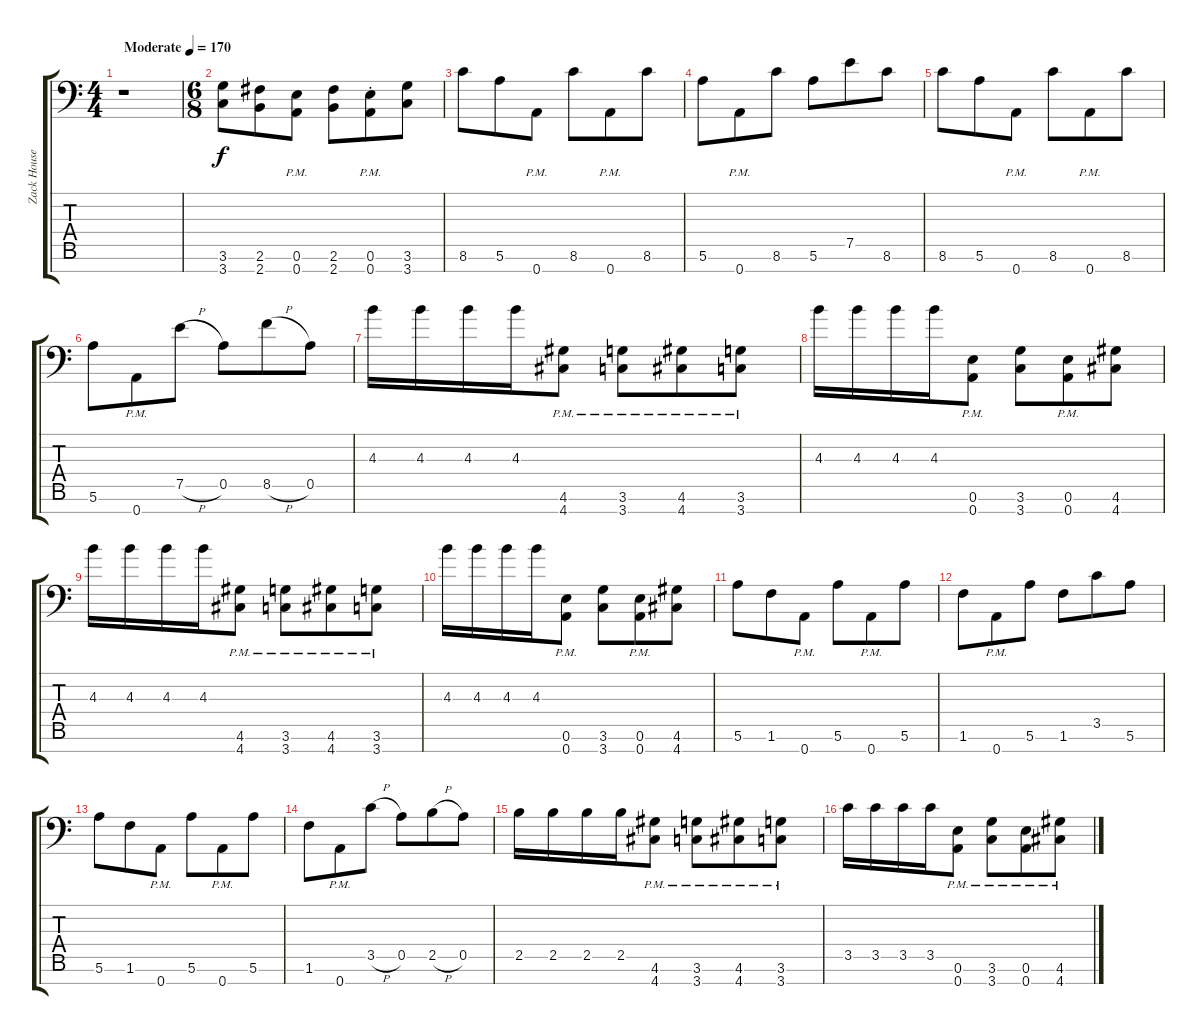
\track ("Zack Householder" "Zack House") {instrument distortionguitar}
\staff {score tabs}
\tuning (E4 B3 G3 D3 A2 E2 A1) {hide}
\ts (4 4)
\tempo (170 "Moderate")
\clef f4
\ks c
r.1{dy f instrument distortionguitar} |
\ts (6 8)
(3.6 3.7).8 (2.6 2.7).8 (0.6{pm} 0.7{pm}).8 (2.6 2.7).8 (0.6{pm st} 0.7{pm st}).8 (3.6 3.7).8 |
8.6.8 5.6.8 0.7{pm}.8 8.6.8 0.7{pm}.8 8.6.8 |
5.6.8 0.7{pm}.8 8.6.8 5.6.8 7.5.8 8.6.8 |
8.6.8 5.6.8 0.7{pm}.8 8.6.8 0.7{pm}.8 8.6.8 |
5.6.8 0.7{pm}.8 7.5{h}.8 0.5.8 8.5{h}.8 0.5.8 |
4.3.16 4.3.16 4.3.16 4.3.16 (4.6{pm} 4.7{pm}).8 (3.6{pm} 3.7{pm}).8 (4.6{pm} 4.7{pm}).8 (3.6{pm} 3.7{pm}).8 |
4.3.16 4.3.16 4.3.16 4.3.16 (0.6{pm} 0.7{pm}).8 (3.6 3.7).8 (0.6{pm} 0.7{pm}).8 (4.6 4.7).8 |
4.3.16 4.3.16 4.3.16 4.3.16 (4.6{pm} 4.7{pm}).8 (3.6{pm} 3.7{pm}).8 (4.6{pm} 4.7{pm}).8 (3.6{pm} 3.7{pm}).8 |
4.3.16 4.3.16 4.3.16 4.3.16 (0.6{pm} 0.7{pm}).8 (3.6 3.7).8 (0.6{pm} 0.7{pm}).8 (4.6 4.7).8 |
5.6.8 1.6.8 0.7{pm}.8 5.6.8 0.7{pm}.8 5.6.8 |
1.6.8 0.7{pm}.8 5.6.8 1.6.8 3.5.8 5.6.8 |
5.6.8 1.6.8 0.7{pm}.8 5.6.8 0.7{pm}.8 5.6.8 |
1.6.8 0.7{pm}.8 3.5{h}.8 0.5.8 2.5{h}.8 0.5.8 |
2.5.16 2.5.16 2.5.16 2.5.16 (4.6{pm} 4.7{pm}).8 (3.6{pm} 3.7{pm}).8 (4.6{pm} 4.7{pm}).8 (3.6{pm} 3.7{pm}).8 |
3.5.16 3.5.16 3.5.16 3.5.16 (0.6{pm} 0.7{pm}).8 (3.6{pm} 3.7{pm}).8 (0.6{pm} 0.7{pm}).8 (4.6{pm} 4.7{pm}).8
